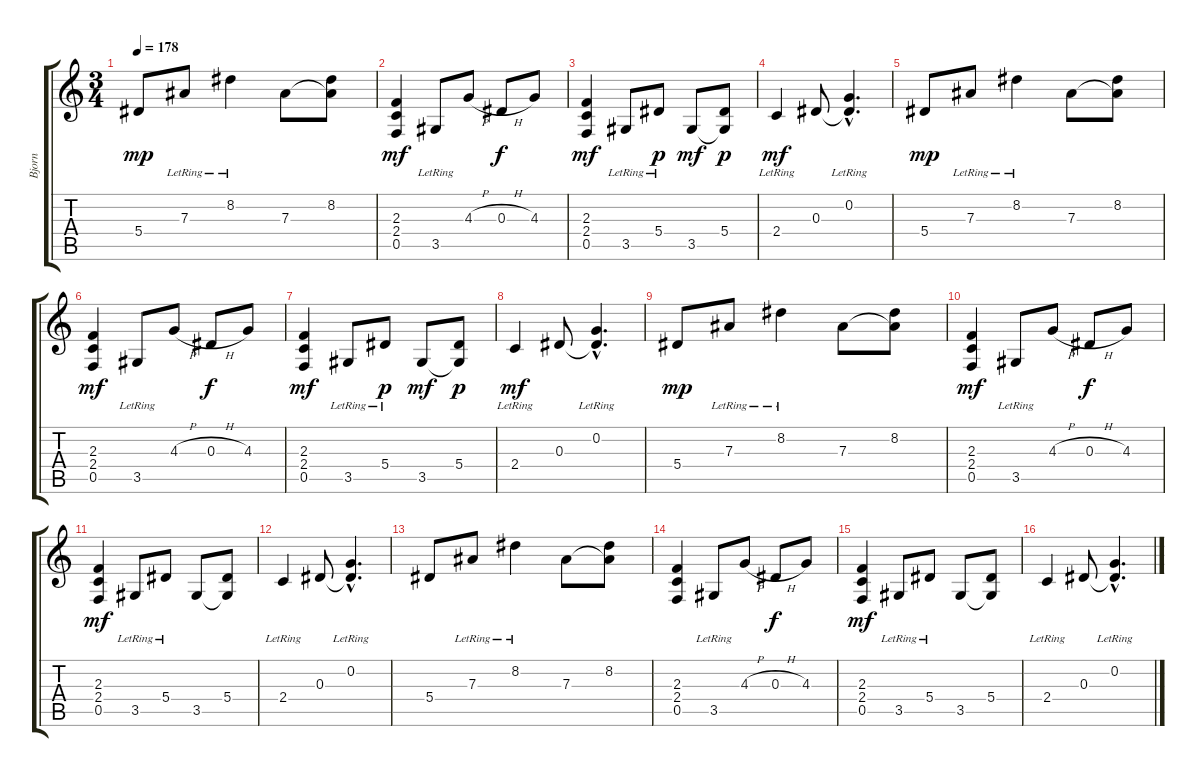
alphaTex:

\track ("Bjorn" "Bjorn") {instrument overdrivenguitar}
\staff {score tabs}
\tuning (C4 G3 Eb3 Bb2 F2 C2) {hide}
\ts (3 4)
\tempo 178
\clef g2
\ks c
5.4.8{dy mp} 7.3{lr}.8 8.2{lr}.4 7.3.8 (8.2 7.3{t}).8 |
(2.3 2.4 0.5).4{dy mf} 3.5{lr}.8 4.3{h}.8 0.3{h}.8{dy f} 4.3.8 |
(2.3 2.4 0.5).4{dy mf} 3.5{lr}.8 5.4{lr}.8{dy p} 3.5.8{dy mf} (5.4 3.5{t}).8{dy p} |
2.4{lr}.4{dy mf} 0.3.8 (0.2{hac lr} 0.3{hac t}).4{d} |
5.4.8{dy mp} 7.3{lr}.8 8.2{lr}.4 7.3.8 (8.2 7.3{t}).8 |
(2.3 2.4 0.5).4{dy mf} 3.5{lr}.8 4.3{h}.8 0.3{h}.8{dy f} 4.3.8 |
(2.3 2.4 0.5).4{dy mf} 3.5{lr}.8 5.4{lr}.8{dy p} 3.5.8{dy mf} (5.4 3.5{t}).8{dy p} |
2.4{lr}.4{dy mf} 0.3.8 (0.2{hac lr} 0.3{hac t}).4{d} |
5.4.8{dy mp} 7.3{lr}.8 8.2{lr}.4 7.3.8 (8.2 7.3{t}).8 |
(2.3 2.4 0.5).4{dy mf volume 16 balance 1} 3.5{lr}.8 4.3{h}.8 0.3{h}.8{dy f} 4.3.8 |
(2.3 2.4 0.5).4{dy mf} 3.5{lr}.8 5.4{lr}.8 3.5.8 (5.4 3.5{t}).8 |
2.4{lr}.4 0.3.8 (0.2{hac lr} 0.3{hac t}).4{d} |
5.4.8 7.3{lr}.8 8.2{lr}.4 7.3.8 (8.2 7.3{t}).8 |
(2.3 2.4 0.5).4 3.5{lr}.8 4.3{h}.8 0.3{h}.8{dy f} 4.3.8 |
(2.3 2.4 0.5).4{dy mf} 3.5{lr}.8 5.4{lr}.8 3.5.8 (5.4 3.5{t}).8 |
2.4{lr}.4 0.3.8 (0.2{hac lr} 0.3{hac t}).4{d}
